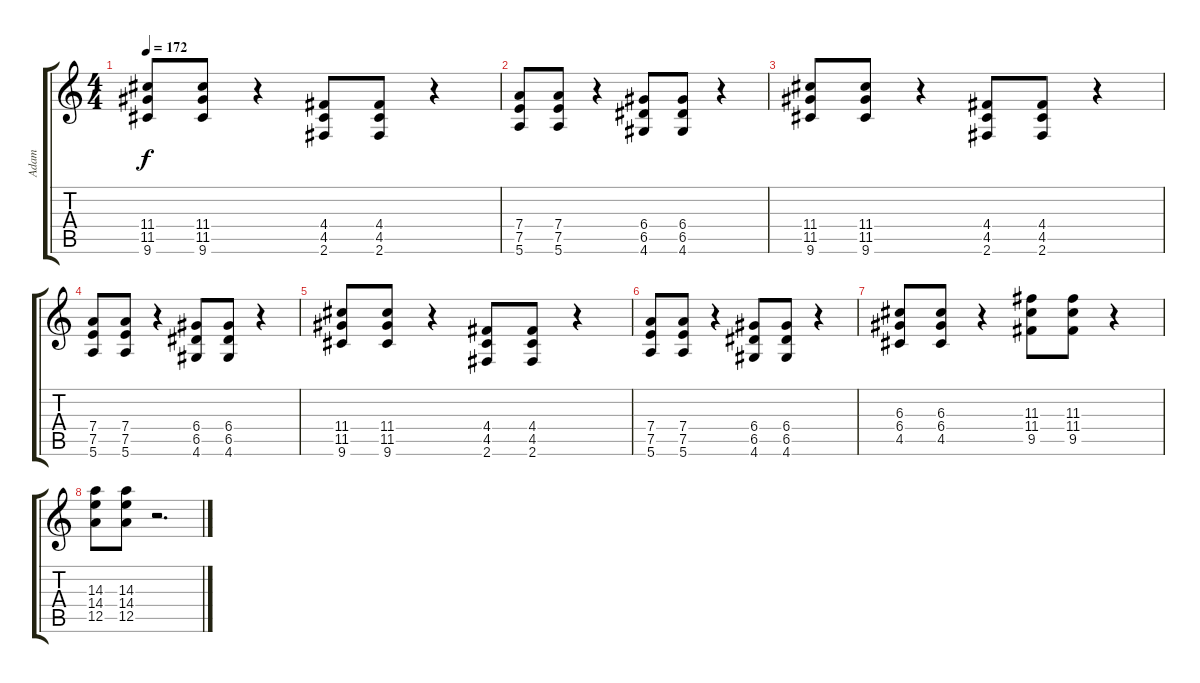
\track ("Adam" "Adam") {instrument distortionguitar}
\staff {score tabs}
\tuning (E4 B3 G3 D3 A2 E2) {hide}
\ts (4 4)
\tempo 172
\clef g2
\ks c
(11.4 11.5 9.6).8{dy f} (11.4 11.5 9.6).8 r.4 (4.4 4.5 2.6).8 (4.4 4.5 2.6).8 r.4 |
(7.4 7.5 5.6).8 (7.4 7.5 5.6).8 r.4 (6.4 6.5 4.6).8 (6.4 6.5 4.6).8 r.4 |
(11.4 11.5 9.6).8 (11.4 11.5 9.6).8 r.4 (4.4 4.5 2.6).8 (4.4 4.5 2.6).8 r.4 |
(7.4 7.5 5.6).8 (7.4 7.5 5.6).8 r.4 (6.4 6.5 4.6).8 (6.4 6.5 4.6).8 r.4 |
(11.4 11.5 9.6).8 (11.4 11.5 9.6).8 r.4 (4.4 4.5 2.6).8 (4.4 4.5 2.6).8 r.4 |
(7.4 7.5 5.6).8 (7.4 7.5 5.6).8 r.4 (6.4 6.5 4.6).8 (6.4 6.5 4.6).8 r.4 |
(6.3 6.4 4.5).8 (6.3 6.4 4.5).8 r.4 (11.3 11.4 9.5).8 (11.3 11.4 9.5).8 r.4 |
(14.3 14.4 12.5).8 (14.3 14.4 12.5).8 r.2{d}
